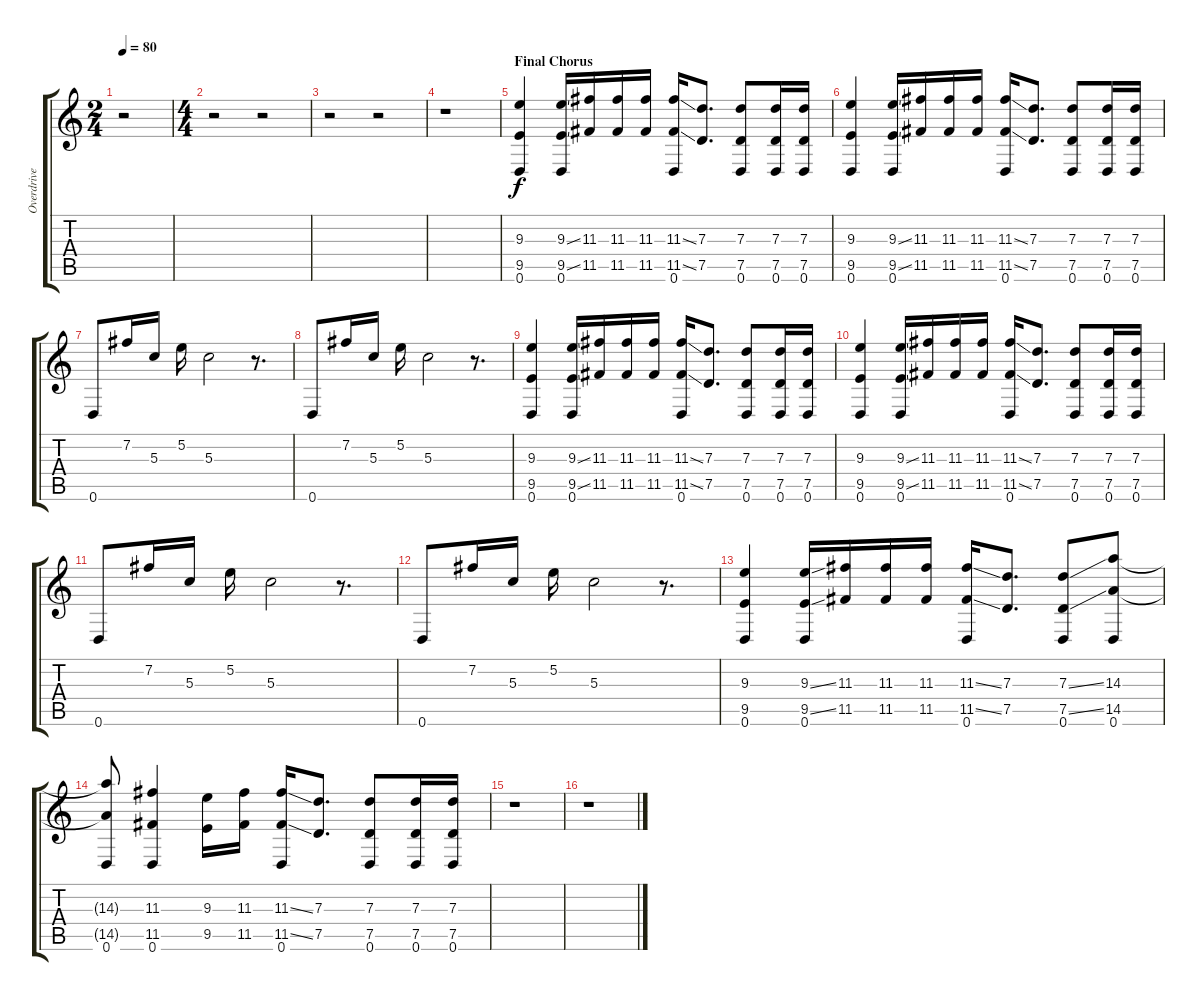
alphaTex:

\track ("Overdrive Guitar 1 - Open G" "Overdrive ") {instrument overdrivenguitar}
\staff {score tabs}
\tuning (D4 B3 G3 D3 G2 D2) {hide}
\ts (2 4)
\tempo 80
\clef g2
\ks c
r.2{dy f} |
\ts (4 4)
r.2 r.2 |
r.2 r.2 |
r.1 |
\section ("" "Final Chorus")
(9.3 9.5 0.6).4 (9.3{ss} 9.5{ss} 0.6).16 (11.3 11.5).16 (11.3 11.5).16 (11.3 11.5).16 (11.3{ss} 11.5{ss} 0.6).16 (7.3 7.5).8{d} (7.3 7.5 0.6).8 (7.3 7.5 0.6).16 (7.3 7.5 0.6).16 |
(9.3 9.5 0.6).4 (9.3{ss} 9.5{ss} 0.6).16 (11.3 11.5).16 (11.3 11.5).16 (11.3 11.5).16 (11.3{ss} 11.5{ss} 0.6).16 (7.3 7.5).8{d} (7.3 7.5 0.6).8 (7.3 7.5 0.6).16 (7.3 7.5 0.6).16 |
0.6.8 7.2.16 5.3.16 5.2.16 5.3.2 r.8{d} |
0.6.8 7.2.16 5.3.16 5.2.16 5.3.2 r.8{d} |
(9.3 9.5 0.6).4 (9.3{ss} 9.5{ss} 0.6).16 (11.3 11.5).16 (11.3 11.5).16 (11.3 11.5).16 (11.3{ss} 11.5{ss} 0.6).16 (7.3 7.5).8{d} (7.3 7.5 0.6).8 (7.3 7.5 0.6).16 (7.3 7.5 0.6).16 |
(9.3 9.5 0.6).4 (9.3{ss} 9.5{ss} 0.6).16 (11.3 11.5).16 (11.3 11.5).16 (11.3 11.5).16 (11.3{ss} 11.5{ss} 0.6).16 (7.3 7.5).8{d} (7.3 7.5 0.6).8 (7.3 7.5 0.6).16 (7.3 7.5 0.6).16 |
0.6.8 7.2.16 5.3.16 5.2.16 5.3.2 r.8{d} |
0.6.8 7.2.16 5.3.16 5.2.16 5.3.2 r.8{d} |
(9.3 9.5 0.6).4 (9.3{ss} 9.5{ss} 0.6).16 (11.3 11.5).16 (11.3 11.5).16 (11.3 11.5).16 (11.3{ss} 11.5{ss} 0.6).16 (7.3 7.5).8{d} (7.3{ss} 7.5{ss} 0.6).8 (14.3 14.5 0.6).8 |
(14.3{t} 14.5{t} 0.6).8 (11.3 11.5 0.6).4 (9.3 9.5).16 (11.3 11.5).16 (11.3{ss} 11.5{ss} 0.6).16 (7.3 7.5).8{d} (7.3 7.5 0.6).8 (7.3 7.5 0.6).16 (7.3 7.5 0.6).16 |
r.1 |
r.1
